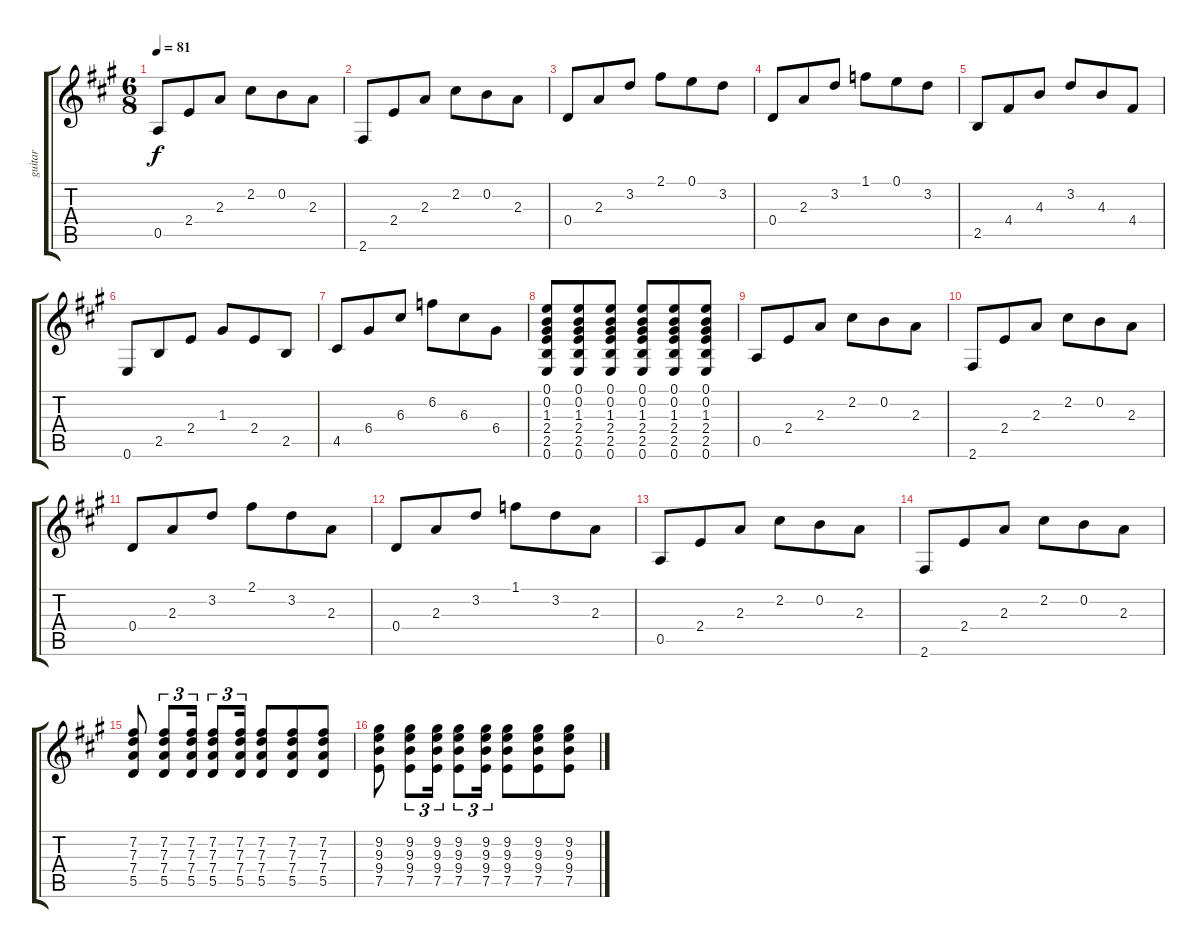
\track ("guitar" "guitar") {instrument electricguitarclean}
\staff {score tabs}
\tuning (E4 B3 G3 D3 A2 E2) {hide}
\ts (6 8)
\tempo 81
\clef g2
\ks a
0.5.8{dy f} 2.4.8 2.3.8 2.2.8 0.2.8 2.3.8 |
2.6.8 2.4.8 2.3.8 2.2.8 0.2.8 2.3.8 |
0.4.8 2.3.8 3.2.8 2.1.8 0.1.8 3.2.8 |
0.4.8 2.3.8 3.2.8 1.1.8 0.1.8 3.2.8 |
2.5.8 4.4.8 4.3.8 3.2.8 4.3.8 4.4.8 |
0.6.8 2.5.8 2.4.8 1.3.8 2.4.8 2.5.8 |
4.5.8 6.4.8 6.3.8 6.2.8 6.3.8 6.4.8 |
(0.1 0.2 1.3 2.4 2.5 0.6).8 (0.1 0.2 1.3 2.4 2.5 0.6).8 (0.1 0.2 1.3 2.4 2.5 0.6).8 (0.1 0.2 1.3 2.4 2.5 0.6).8 (0.1 0.2 1.3 2.4 2.5 0.6).8 (0.1 0.2 1.3 2.4 2.5 0.6).8 |
0.5.8 2.4.8 2.3.8 2.2.8 0.2.8 2.3.8 |
2.6.8 2.4.8 2.3.8 2.2.8 0.2.8 2.3.8 |
0.4.8 2.3.8 3.2.8 2.1.8 3.2.8 2.3.8 |
0.4.8 2.3.8 3.2.8 1.1.8 3.2.8 2.3.8 |
0.5.8 2.4.8 2.3.8 2.2.8 0.2.8 2.3.8 |
2.6.8 2.4.8 2.3.8 2.2.8 0.2.8 2.3.8 |
(7.2 7.3 7.4 5.5).8 (7.2 7.3 7.4 5.5).8{tu (3 2)} (7.2 7.3 7.4 5.5).16{tu (3 2)} (7.2 7.3 7.4 5.5).8{tu (3 2)} (7.2 7.3 7.4 5.5).16{tu (3 2)} (7.2 7.3 7.4 5.5).8 (7.2 7.3 7.4 5.5).8 (7.2 7.3 7.4 5.5).8 |
(9.2 9.3 9.4 7.5).8 (9.2 9.3 9.4 7.5).8{tu (3 2)} (9.2 9.3 9.4 7.5).16{tu (3 2)} (9.2 9.3 9.4 7.5).8{tu (3 2)} (9.2 9.3 9.4 7.5).16{tu (3 2)} (9.2 9.3 9.4 7.5).8 (9.2 9.3 9.4 7.5).8 (9.2 9.3 9.4 7.5).8
